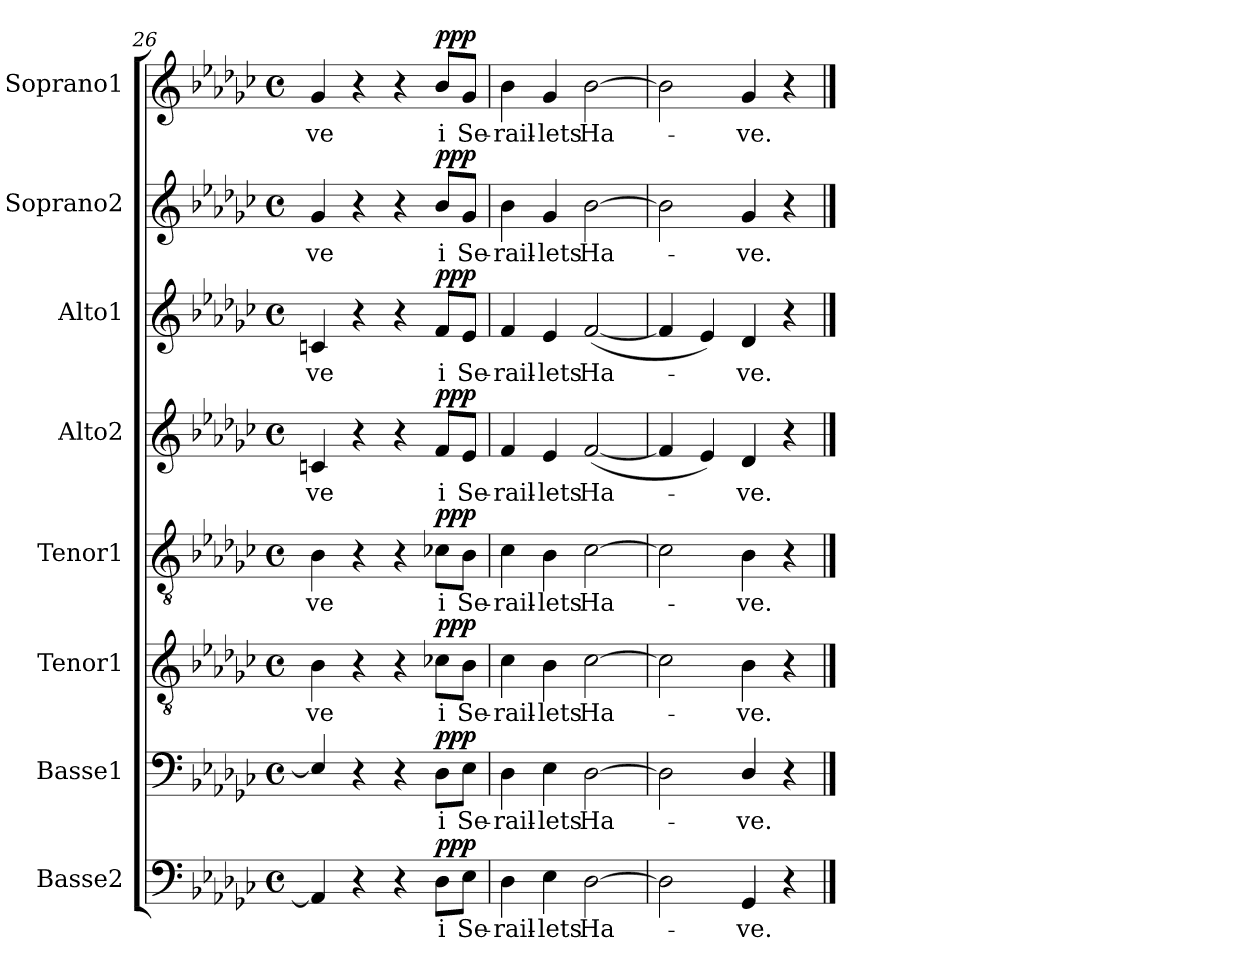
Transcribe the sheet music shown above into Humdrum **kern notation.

**kern	**text	**dynam	**kern	**text	**dynam	**kern	**text	**dynam	**kern	**text	**dynam	**kern	**text	**dynam	**kern	**text	**dynam	**kern	**text	**dynam	**kern	**text	**dynam
*part8	*part8	*part8	*part7	*part7	*part7	*part6	*part6	*part6	*part5	*part5	*part5	*part4	*part4	*part4	*part3	*part3	*part3	*part2	*part2	*part2	*part1	*part1	*part1
*staff8	*staff8	*staff8	*staff7	*staff7	*staff7	*staff6	*staff6	*staff6	*staff5	*staff5	*staff5	*staff4	*staff4	*staff4	*staff3	*staff3	*staff3	*staff2	*staff2	*staff2	*staff1	*staff1	*staff1
*I"Basse2	*	*	*I"Basse1	*	*	*I"Tenor1	*	*	*I"Tenor1	*	*	*I"Alto2	*	*	*I"Alto1	*	*	*I"Soprano2	*	*	*I"Soprano1	*	*
*I'B2	*	*	*I'B1	*	*	*I'T2	*	*	*I'T1	*	*	*I'A2	*	*	*I'A1	*	*	*I'S2	*	*	*I'S1	*	*
*clefF4	*	*	*clefF4	*	*	*clefGv2	*	*	*clefGv2	*	*	*clefG2	*	*	*clefG2	*	*	*clefG2	*	*	*clefG2	*	*
*k[b-e-a-d-g-c-]	*	*	*k[b-e-a-d-g-c-]	*	*	*k[b-e-a-d-g-c-]	*	*	*k[b-e-a-d-g-c-]	*	*	*k[b-e-a-d-g-c-]	*	*	*k[b-e-a-d-g-c-]	*	*	*k[b-e-a-d-g-c-]	*	*	*k[b-e-a-d-g-c-]	*	*
*M4/4	*	*	*M4/4	*	*	*M4/4	*	*	*M4/4	*	*	*M4/4	*	*	*M4/4	*	*	*M4/4	*	*	*M4/4	*	*
*met(c)	*	*	*met(c)	*	*	*met(c)	*	*	*met(c)	*	*	*met(c)	*	*	*met(c)	*	*	*met(c)	*	*	*met(c)	*	*
=26	=26	=26	=26	=26	=26	=26	=26	=26	=26	=26	=26	=26	=26	=26	=26	=26	=26	=26	=26	=26	=26	=26	=26
!	!	!	!	!	!	!	!LO:LY:b	!	!	!LO:LY:b	!	!	!LO:LY:b	!	!	!LO:LY:b	!	!	!LO:LY:b	!	!	!LO:LY:b	!
4AA-/]	.	.	4E-/]	.	.	4B-\	-ve	.	4B-\	-ve	.	4cn/	-ve	.	4cn/	-ve	.	4g-/	-ve	.	4g-/	-ve	.
4r	.	.	4r	.	.	4r	.	.	4r	.	.	4r	.	.	4r	.	.	4r	.	.	4r	.	.
4r	.	.	4r	.	.	4r	.	.	4r	.	.	4r	.	.	4r	.	.	4r	.	.	4r	.	.
!	!LO:LY:b	!LO:DY:a	!	!LO:LY:b	!LO:DY:a	!	!LO:LY:b	!LO:DY:a	!	!LO:LY:b	!LO:DY:a	!	!LO:LY:b	!LO:DY:a	!	!LO:LY:b	!LO:DY:a	!	!LO:LY:b	!LO:DY:a	!	!LO:LY:b	!LO:DY:a
8D-\L	i	ppp	8D-\L	i	ppp	8c-X\L	i	ppp	8c-X\L	i	ppp	8f/L	i	ppp	8f/L	i	ppp	8b-/L	i	ppp	8b-/L	i	ppp
!	!LO:LY:b	!	!	!LO:LY:b	!	!	!LO:LY:b	!	!	!LO:LY:b	!	!	!LO:LY:b	!	!	!LO:LY:b	!	!	!LO:LY:b	!	!	!LO:LY:b	!
8E-\J	Se-	.	8E-\J	Se-	.	8B-\J	Se-	.	8B-\J	Se-	.	8e-/J	Se-	.	8e-/J	Se-	.	8g-/J	Se-	.	8g-/J	Se-	.
=27	=27	=27	=27	=27	=27	=27	=27	=27	=27	=27	=27	=27	=27	=27	=27	=27	=27	=27	=27	=27	=27	=27	=27
!	!LO:LY:b	!	!	!LO:LY:b	!	!	!LO:LY:b	!	!	!LO:LY:b	!	!	!LO:LY:b	!	!	!LO:LY:b	!	!	!LO:LY:b	!	!	!LO:LY:b	!
4D-\	-rail-	.	4D-\	-rail-	.	4c-\	-rail-	.	4c-\	-rail-	.	4f/	-rail-	.	4f/	-rail-	.	4b-\	-rail-	.	4b-\	-rail-	.
!	!LO:LY:b	!	!	!LO:LY:b	!	!	!LO:LY:b	!	!	!LO:LY:b	!	!	!LO:LY:b	!	!	!LO:LY:b	!	!	!LO:LY:b	!	!	!LO:LY:b	!
4E-\	-lets	.	4E-\	-lets	.	4B-\	-lets	.	4B-\	-lets	.	4e-/	-lets	.	4e-/	-lets	.	4g-/	-lets	.	4g-/	-lets	.
!	!LO:LY:b	!	!	!LO:LY:b	!	!	!LO:LY:b	!	!	!LO:LY:b	!	!	!LO:LY:b	!	!	!LO:LY:b	!	!	!LO:LY:b	!	!	!LO:LY:b	!
[2D-\	Ha-	.	[2D-\	Ha-	.	[2c-\	Ha-	.	[2c-\	Ha-	.	([2f/	Ha-	.	([2f/	Ha-	.	[2b-\	Ha-	.	[2b-\	Ha-	.
=28	=28	=28	=28	=28	=28	=28	=28	=28	=28	=28	=28	=28	=28	=28	=28	=28	=28	=28	=28	=28	=28	=28	=28
!	!	!LO:DY:a	!	!	!LO:DY:a	!	!	!LO:DY:a	!	!	!LO:DY:a	!	!	!LO:DY:a	!	!	!LO:DY:a	!	!	!LO:DY:a	!	!	!LO:DY:a
2D-\]	.	other-dynamics	2D-\]	.	other-dynamics	2c-\]	.	other-dynamics	2c-\]	.	other-dynamics	4f/]	.	other-dynamics	4f/]	.	other-dynamics	2b-\]	.	other-dynamics	2b-\]	.	other-dynamics
.	.	.	.	.	.	.	.	.	.	.	.	4e-/)	.	.	4e-/)	.	.	.	.	.	.	.	.
!	!LO:LY:b	!	!	!LO:LY:b	!	!	!LO:LY:b	!	!	!LO:LY:b	!	!	!LO:LY:b	!	!	!LO:LY:b	!	!	!LO:LY:b	!	!	!LO:LY:b	!
4GG-/	-ve.	.	4D-/	-ve.	.	4B-\	-ve.	.	4B-\	-ve.	.	4d-/	-ve.	.	4d-/	-ve.	.	4g-/	-ve.	.	4g-/	-ve.	.
4r	.	.	4r	.	.	4r	.	.	4r	.	.	4r	.	.	4r	.	.	4r	.	.	4r	.	.
==	==	==	==	==	==	==	==	==	==	==	==	==	==	==	==	==	==	==	==	==	==	==	==
*-	*-	*-	*-	*-	*-	*-	*-	*-	*-	*-	*-	*-	*-	*-	*-	*-	*-	*-	*-	*-	*-	*-	*-
